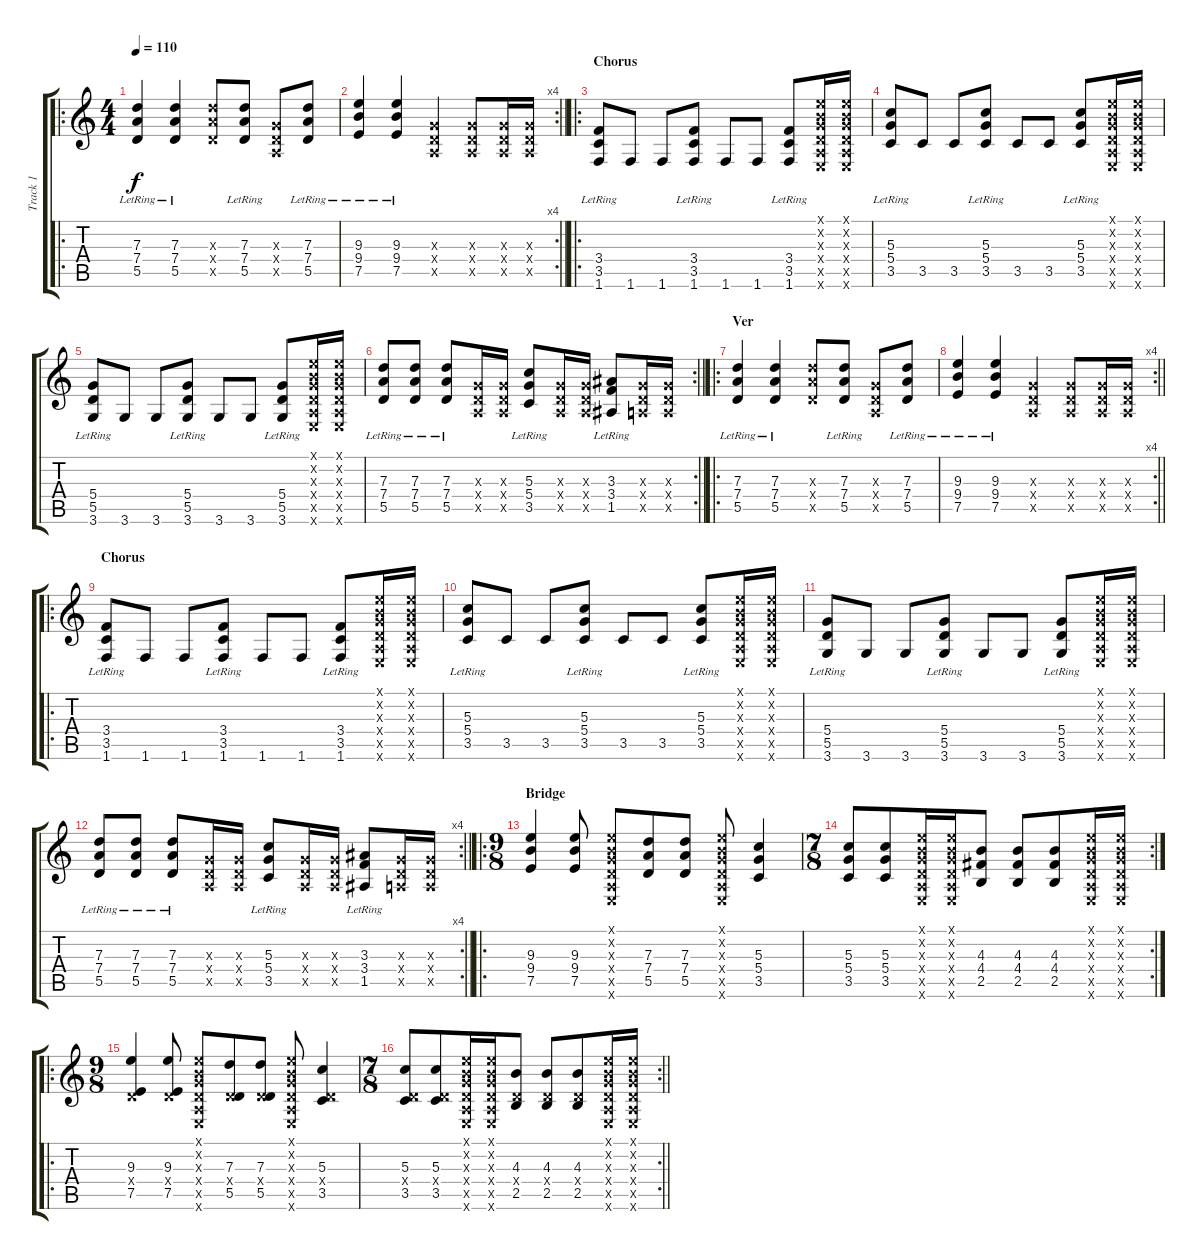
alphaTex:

\track ("Track 1" "Track 1") {instrument distortionguitar}
\staff {score tabs}
\tuning (E4 B3 G3 D3 A2 E2) {hide}
\ro
\ts (4 4)
\tempo 110
\clef g2
\ks c
(7.3{lr} 7.4{lr} 5.5{lr}).4{dy f instrument distortionguitar} (7.3{lr} 7.4{lr} 5.5{lr}).4 (7.3{x} 7.4{x} 5.5{x}).8 (7.3{lr} 7.4{lr} 5.5{lr}).8 (0.3{x} 0.4{x} 0.5{x}).8 (7.3{lr} 7.4{lr} 5.5{lr}).8 |
\rc 4
\barLineRight lightlight
(9.3{lr} 9.4{lr} 7.5{lr}).4 (9.3{lr} 9.4{lr} 7.5{lr}).4 (0.3{x} 0.4{x} 0.5{x}).4 (0.3{x} 0.4{x} 0.5{x}).8 (0.3{x} 0.4{x} 0.5{x}).16 (0.3{x} 0.4{x} 0.5{x}).16 |
\ro
\section ("" "Chorus")
(3.4{lr} 3.5{lr} 1.6).8 1.6.8 1.6.8 (3.4{lr} 3.5{lr} 1.6).8 1.6.8 1.6.8 (3.4{lr} 3.5{lr} 1.6).8 (0.1{x} 0.2{x} 0.3{x} 0.4{x} 0.5{x} 0.6{x}).16 (0.1{x} 0.2{x} 0.3{x} 0.4{x} 0.5{x} 0.6{x}).16 |
(5.3{lr} 5.4{lr} 3.5).8 3.5.8 3.5.8 (5.3{lr} 5.4{lr} 3.5).8 3.5.8 3.5.8 (5.3{lr} 5.4{lr} 3.5).8 (0.1{x} 0.2{x} 0.3{x} 0.4{x} 0.5{x} 0.6{x}).16 (0.1{x} 0.2{x} 0.3{x} 0.4{x} 0.5{x} 0.6{x}).16 |
(5.4{lr} 5.5{lr} 3.6).8 3.6.8 3.6.8 (5.4{lr} 5.5{lr} 3.6).8 3.6.8 3.6.8 (5.4{lr} 5.5{lr} 3.6).8 (0.1{x} 0.2{x} 0.3{x} 0.4{x} 0.5{x} 0.6{x}).16 (0.1{x} 0.2{x} 0.3{x} 0.4{x} 0.5{x} 0.6{x}).16 |
\rc 2
\barLineRight lightlight
(7.3{lr} 7.4{lr} 5.5{lr}).8 (7.3{lr} 7.4{lr} 5.5{lr}).8 (7.3{lr} 7.4{lr} 5.5{lr}).8 (0.3{x} 0.4{x} 0.5{x}).16 (0.3{x} 0.4{x} 0.5{x}).16 (5.3{lr} 5.4{lr} 3.5{lr}).8 (0.3{x} 0.4{x} 0.5{x}).16 (0.3{x} 0.4{x} 0.5{x}).16 (3.3{lr} 3.4{lr} 1.5{lr}).8 (0.3{x} 0.4{x} 0.5{x}).16 (0.3{x} 0.4{x} 0.5{x}).16 |
\ro
\section ("" "Ver")
(7.3{lr} 7.4{lr} 5.5{lr}).4 (7.3{lr} 7.4{lr} 5.5{lr}).4 (7.3{x} 7.4{x} 5.5{x}).8 (7.3{lr} 7.4{lr} 5.5{lr}).8 (0.3{x} 0.4{x} 0.5{x}).8 (7.3{lr} 7.4{lr} 5.5{lr}).8 |
\rc 4
\barLineRight lightlight
(9.3{lr} 9.4{lr} 7.5{lr}).4 (9.3{lr} 9.4{lr} 7.5{lr}).4 (0.3{x} 0.4{x} 0.5{x}).4 (0.3{x} 0.4{x} 0.5{x}).8 (0.3{x} 0.4{x} 0.5{x}).16 (0.3{x} 0.4{x} 0.5{x}).16 |
\ro
\section ("" "Chorus")
(3.4{lr} 3.5{lr} 1.6).8 1.6.8 1.6.8 (3.4{lr} 3.5{lr} 1.6).8 1.6.8 1.6.8 (3.4{lr} 3.5{lr} 1.6).8 (0.1{x} 0.2{x} 0.3{x} 0.4{x} 0.5{x} 0.6{x}).16 (0.1{x} 0.2{x} 0.3{x} 0.4{x} 0.5{x} 0.6{x}).16 |
(5.3{lr} 5.4{lr} 3.5).8 3.5.8 3.5.8 (5.3{lr} 5.4{lr} 3.5).8 3.5.8 3.5.8 (5.3{lr} 5.4{lr} 3.5).8 (0.1{x} 0.2{x} 0.3{x} 0.4{x} 0.5{x} 0.6{x}).16 (0.1{x} 0.2{x} 0.3{x} 0.4{x} 0.5{x} 0.6{x}).16 |
(5.4{lr} 5.5{lr} 3.6).8 3.6.8 3.6.8 (5.4{lr} 5.5{lr} 3.6).8 3.6.8 3.6.8 (5.4{lr} 5.5{lr} 3.6).8 (0.1{x} 0.2{x} 0.3{x} 0.4{x} 0.5{x} 0.6{x}).16 (0.1{x} 0.2{x} 0.3{x} 0.4{x} 0.5{x} 0.6{x}).16 |
\rc 4
\barLineRight lightlight
(7.3{lr} 7.4{lr} 5.5{lr}).8 (7.3{lr} 7.4{lr} 5.5{lr}).8 (7.3{lr} 7.4{lr} 5.5{lr}).8 (0.3{x} 0.4{x} 0.5{x}).16 (0.3{x} 0.4{x} 0.5{x}).16 (5.3{lr} 5.4{lr} 3.5{lr}).8 (0.3{x} 0.4{x} 0.5{x}).16 (0.3{x} 0.4{x} 0.5{x}).16 (3.3{lr} 3.4{lr} 1.5{lr}).8 (0.3{x} 0.4{x} 0.5{x}).16 (0.3{x} 0.4{x} 0.5{x}).16 |
\ro
\ts (9 8)
\section ("" "Bridge")
(9.3 9.4 7.5).4 (9.3 9.4 7.5).8 (0.1{x} 0.2{x} 0.3{x} 0.4{x} 0.5{x} 0.6{x}).8 (7.3 7.4 5.5).8 (7.3 7.4 5.5).8 (0.1{x} 0.2{x} 0.3{x} 0.4{x} 0.5{x} 0.6{x}).8 (5.3 5.4 3.5).4 |
\rc 2
\ts (7 8)
(5.3 5.4 3.5).8 (5.3 5.4 3.5).8 (0.1{x} 0.2{x} 0.3{x} 0.4{x} 0.5{x} 0.6{x}).16 (0.1{x} 0.2{x} 0.3{x} 0.4{x} 0.5{x} 0.6{x}).16 (4.3 4.4 2.5).8 (4.3 4.4 2.5).8 (4.3 4.4 2.5).8 (0.1{x} 0.2{x} 0.3{x} 0.4{x} 0.5{x} 0.6{x}).16 (0.1{x} 0.2{x} 0.3{x} 0.4{x} 0.5{x} 0.6{x}).16 |
\ro
\ts (9 8)
(9.3 0.4{x} 7.5).4 (9.3 0.4{x} 7.5).8 (0.1{x} 0.2{x} 0.3{x} 0.4{x} 0.5{x} 0.6{x}).8 (7.3 0.4{x} 5.5).8 (7.3 0.4{x} 5.5).8 (0.1{x} 0.2{x} 0.3{x} 0.4{x} 0.5{x} 0.6{x}).8 (5.3 0.4{x} 3.5).4 |
\rc 2
\ts (7 8)
\barLineRight lightlight
(5.3 0.4{x} 3.5).8 (5.3 0.4{x} 3.5).8 (0.1{x} 0.2{x} 0.3{x} 0.4{x} 0.5{x} 0.6{x}).16 (0.1{x} 0.2{x} 0.3{x} 0.4{x} 0.5{x} 0.6{x}).16 (4.3 0.4{x} 2.5).8 (4.3 0.4{x} 2.5).8 (4.3 0.4{x} 2.5).8 (0.1{x} 0.2{x} 0.3{x} 0.4{x} 0.5{x} 0.6{x}).16 (0.1{x} 0.2{x} 0.3{x} 0.4{x} 0.5{x} 0.6{x}).16
